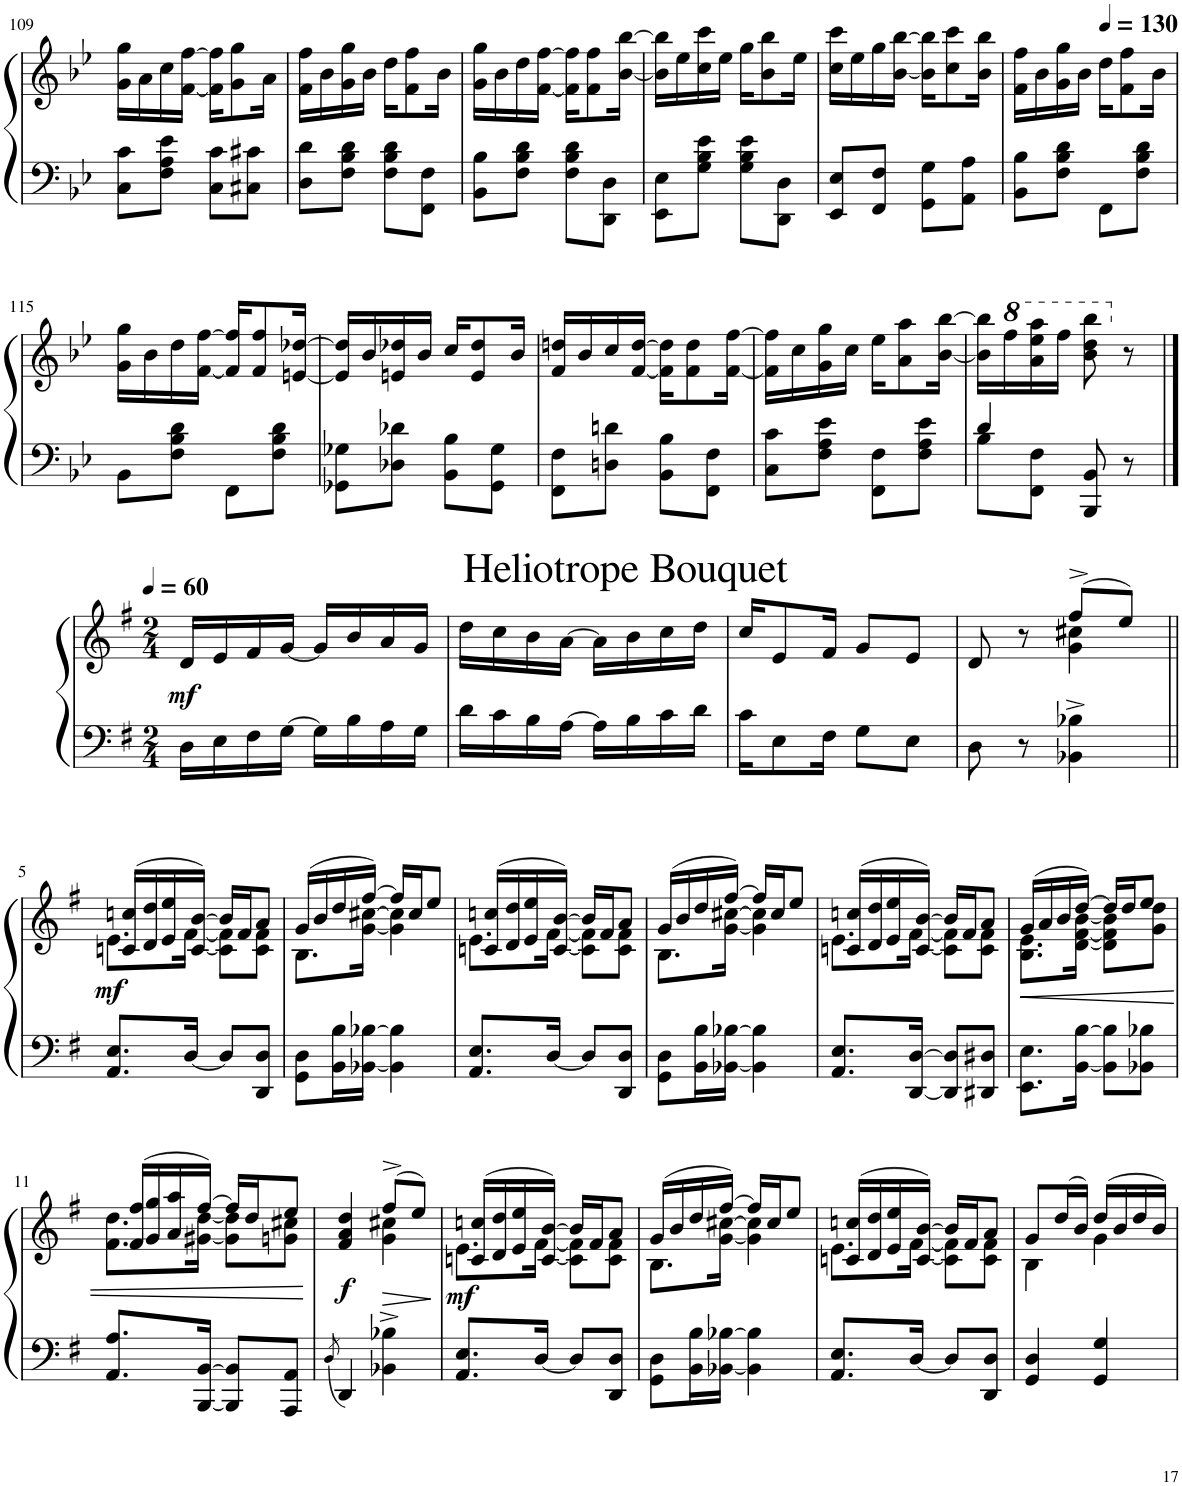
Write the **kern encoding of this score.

**kern	**kern	**dynam
*part1	*part1	*part1
*staff2	*staff1	*staff1/2
*I"Piano	*	*
*I'Pno.	*	*
!!LO:PB:g=z
*clefF4	*clefG2	*
*k[b-e-]	*k[b-e-]	*
*M2/4	*M2/4	*
=109	=109	=109
8C\ 8c\L	16g\ 16gg\LL	.
.	16a\	.
8F\ 8A\ 8e-\J	16cc\	.
.	[16f\ [16ff\JJ	.
8C\ 8c\L	16f\] 16ff\]KL	.
.	8g\ 8gg\	.
8C#X\ 8c#X\J	.	.
.	16a\Jk	.
=110	=110	=110
8D\ 8d\L	16f\ 16ff\LL	.
.	16b-\	.
8F\ 8B-\ 8d\J	16g\ 16gg\	.
.	16b-\JJ	.
8F\ 8B-\ 8d\L	16dd\KL	.
.	8f\ 8ff\	.
8FF\ 8F\J	.	.
.	16b-\Jk	.
=111	=111	=111
8BB-\ 8B-\L	16g\ 16gg\LL	.
.	16b-\	.
8F\ 8B-\ 8d\J	16dd\	.
.	[16f\ [16ff\JJ	.
8F\ 8B-\ 8d\L	16f\] 16ff\]KL	.
.	8f\ 8ff\	.
8DD\ 8D\J	.	.
.	[16b-\ [16bb-\Jk	.
=112	=112	=112
8EE-\ 8E-\L	16b-\] 16bb-\]LL	.
.	16ee-\	.
8G\ 8B-\ 8e-\J	16cc\ 16ccc\	.
.	16ee-\JJ	.
8G\ 8B-\ 8e-\L	16gg\KL	.
.	8b-\ 8bb-\	.
8DD\ 8D\J	.	.
.	16ee-\Jk	.
=113	=113	=113
8EE-/ 8E-/L	16cc\ 16ccc\LL	.
.	16ee-\	.
8FF/ 8F/J	16gg\	.
.	[16b-\ [16bb-\JJ	.
8GG\ 8G\L	16b-\] 16bb-\]KL	.
.	8cc\ 8ccc\	.
8AA\ 8A\J	.	.
.	16b-\ 16bb-\Jk	.
=114	=114	=114
8BB-\ 8B-\L	16f\ 16ff\LL	.
.	16b-\	.
8F\ 8B-\ 8d\J	16g\ 16gg\	.
.	16b-\JJ	.
*	*MM130	*
8FF\L	16dd\KL	.
.	8f\ 8ff\	.
8F\ 8B-\ 8d\J	.	.
.	16b-\Jk	.
!!LO:LB:g=z
=115	=115	=115
8BB-\L	16g\ 16gg\LL	.
.	16b-\	.
8F\ 8B-\ 8d\J	16dd\	.
.	[16f\ [16ff\JJ	.
8FF\L	16f/] 16ff/]KL	.
.	8f/ 8ff/	.
8F\ 8B-\ 8d\J	.	.
.	[16en/ [16dd-X/Jk	.
=116	=116	=116
8GG-X\ 8G-X\L	16e/] 16dd-/]LL	.
.	16b-/	.
8D-X\ 8d-X\J	16en/ 16dd-X/	.
.	16b-/JJ	.
8BB-\ 8B-\L	16cc/KL	.
.	8e/ 8dd-/	.
8GG-\ 8G-\J	.	.
.	16b-/Jk	.
=117	=117	=117
8FF\ 8F\L	16f/ 16ddn/LL	.
.	16b-/	.
8Dn\ 8dn\J	16cc/	.
.	[16f/ [16dd/JJ	.
8BB-\ 8B-\L	16f\] 16dd\]KL	.
.	8f\ 8dd\	.
8FF\ 8F\J	.	.
.	[16f\ [16ff\Jk	.
=118	=118	=118
8C\ 8c\L	16f\] 16ff\]LL	.
.	16cc\	.
8F\ 8A\ 8e-\J	16g\ 16gg\	.
.	16cc\JJ	.
8FF\ 8F\L	16ee-\KL	.
.	8a\ 8aa\	.
8F\ 8A\ 8e-\J	.	.
.	[16b-\ [16bb-\Jk	.
=119	=119	=119
*^	*	*
4d/	8B-\L	16b-\] 16bb-\]LL	.
*	*	*8va	*
.	.	16fff\	.
.	8FF\ 8F\J	16aa\ 16eee-\ 16aaa\	.
.	.	16fff\JJ	.
8BBB-/ 8BB-/	4ryy	8bb-\ 8ddd\ 8bbb-\	.
*	*	*X8va	*
8r	.	8r	.
*v	*v	*	*
!!LO:LB:g=z
==1	==1	==1
*k[f#]	*k[f#]	*
*M2/4	*M2/4	*
*	*MM60	*
!	!LO:TX:a:t=Heliotrope Bouquet	!
!	!	!LO:DY:b
16D\LL	16d/LL	mf
16E\	16e/	.
16F#\	16f#/	.
[16G\JJ	[16g/JJ	.
16G\LL]	16g/LL]	.
16B\	16b/	.
16A\	16a/	.
16G\JJ	16g/JJ	.
=2	=2	=2
16d\LL	16dd\LL	.
16c\	16cc\	.
16B\	16b\	.
[16A\JJ	[16a\JJ	.
16A\LL]	16a\LL]	.
16B\	16b\	.
16c\	16cc\	.
16d\JJ	16dd\JJ	.
=3	=3	=3
16c\KL	16cc/KL	.
8E\	8e/	.
16F#\Jk	16f#/Jk	.
8G\L	8g/L	.
8E\J	8e/J	.
=4	=4	=4
*	*^	*
8D\	8d/	4ryy	.
8r	8r	.	.
4BB-X\^ 4B-X\^	(8ff#^/L	4g\ 4cc#X\	.
.	8ee/J)	.	.
!!LO:LB:g=z	!!
=5||	=5||	=5||	=5||
!	!	!	!LO:DY:b
8.AA/ 8.E/L	(16cn/ 16ccn/LL	8.e\L	mf
.	16d/ 16dd/	.	.
.	16e/ 16ee/	.	.
[16D/Jk	[<16c/ [16b/JJ)	[16f#\Jk	.
8D/L]	16b/LL]	8c\] 8f#\]L	.
.	16f#/J	.	.
8DD/ 8D/J	8a/J	8c\ 8f#\J	.
=6	=6	=6	=6
8GG\ 8D\L	(16g/LL	8.B\L	.
.	16b/	.	.
16BB\ 16B\L	16dd/	.	.
[16BB-X\ [16B-X\JJ	[16ff#/JJ)	[16g\ [>16cc#X\Jk	.
4BB-\] 4B-\]	16ff#/LL]	4g\] 4cc#\]	.
.	16cc#/J	.	.
.	8ee/J	.	.
=7	=7	=7	=7
8.AA/ 8.E/L	(16cn/ 16ccn/LL	8.e\L	.
.	16d/ 16dd/	.	.
.	16e/ 16ee/	.	.
[16D/Jk	[<16c/ [16b/JJ)	[16f#\Jk	.
8D/L]	16b/LL]	8c\] 8f#\]L	.
.	16f#/J	.	.
8DD/ 8D/J	8a/J	8c\ 8f#\J	.
=8	=8	=8	=8
8GG\ 8D\L	(16g/LL	8.B\L	.
.	16b/	.	.
16BB\ 16B\L	16dd/	.	.
[16BB-X\ [16B-X\JJ	[16ff#/JJ)	[16g\ [>16cc#X\Jk	.
4BB-\] 4B-\]	16ff#/LL]	4g\] 4cc#\]	.
.	16cc#/J	.	.
.	8ee/J	.	.
=9	=9	=9	=9
8.AA/ 8.E/L	(16cn/ 16ccn/LL	8.e\L	.
.	16d/ 16dd/	.	.
.	16e/ 16ee/	.	.
[16DD/ [16D/Jk	[<16c/ [16b/JJ)	[16f#\Jk	.
8DD/] 8D/]L	16b/LL]	8c\] 8f#\]L	.
.	16f#/J	.	.
8DD#X/ 8D#X/J	8a/J	8c\ 8f#\J	.
=10	=10	=10	=10
!	!	!	!LO:HP:b
8.EE\ 8.E\L	(16g/LL	8.B\ 8.e\L	<
.	16a/	.	.
.	16b/	.	.
[16BB\ [16B\Jk	[16dd/JJ)	[16d\ [16f#\ [16b\Jk	.
8BB\] 8B\]L	16dd/LL]	8d\] 8f#\] 8b\]L	.
.	16dd/J	.	.
8BB-X\ 8B-X\J	8ee/J	8g\ 8dd\J	.
!!LO:LB:g=z	!!
=11	=11	=11	=11
8.AA/ 8.A/L	(16f#/ 16ff#/LL	8.f#\ 8.dd\L	.
.	16g/ 16gg/	.	.
.	16a/ 16aa/	.	.
[16BBB/ [16BB/Jk	[16ff#/JJ)	[16g#X\ [16dd\Jk	.
8BBB/] 8BB/]L	16ff#/LL]	8g#\] 8dd\]L	.
.	16dd/J	.	.
8AAA/ 8AA/J	8ee/J	8gn\ 8cc#X\J	.
*	*v	*v	*
.	.	[
=12	=12	=12
8qD/	.	.
*	*^	*
!	!	!	!LO:DY:b
4DD/	4f#/ 4a/ 4dd/	4ryy	f
!	!	!	!LO:HP:b
4BB-X\^ 4B-X\^	(8ff#^/L	4g\ 4cc#X\	>
.	8ee/J)	.	.
*	*v	*v	*
.	.	]
=13	=13	=13
*	*^	*
!	!	!	!LO:DY:b
8.AA/ 8.E/L	(16cn/ 16ccn/LL	8.e\L	mf
.	16d/ 16dd/	.	.
.	16e/ 16ee/	.	.
[16D/Jk	[<16c/ [16b/JJ)	[16f#\Jk	.
8D/L]	16b/LL]	8c\] 8f#\]L	.
.	16f#/J	.	.
8DD/ 8D/J	8a/J	8c\ 8f#\J	.
=14	=14	=14	=14
8GG\ 8D\L	(16g/LL	8.B\L	.
.	16b/	.	.
16BB\ 16B\L	16dd/	.	.
[16BB-X\ [16B-X\JJ	[16ff#/JJ)	[16g\ [>16cc#X\Jk	.
4BB-\] 4B-\]	16ff#/LL]	4g\] 4cc#\]	.
.	16cc#/J	.	.
.	8ee/J	.	.
=15	=15	=15	=15
8.AA/ 8.E/L	(16cn/ 16ccn/LL	8.e\L	.
.	16d/ 16dd/	.	.
.	16e/ 16ee/	.	.
[16D/Jk	[<16c/ [16b/JJ)	[16f#\Jk	.
8D/L]	16b/LL]	8c\] 8f#\]L	.
.	16f#/J	.	.
8DD/ 8D/J	8a/J	8c\ 8f#\J	.
=16	=16	=16	=16
4GG/ 4D/	8g/L	4B\	.
.	(16dd/L	.	.
.	16b/JJ)	.	.
4GG/ 4G/	(16dd/LL	4g\	.
.	16b/	.	.
.	16dd/	.	.
.	16b/JJ)	.	.
*	*v	*v	*
=	=	=
*-	*-	*-
